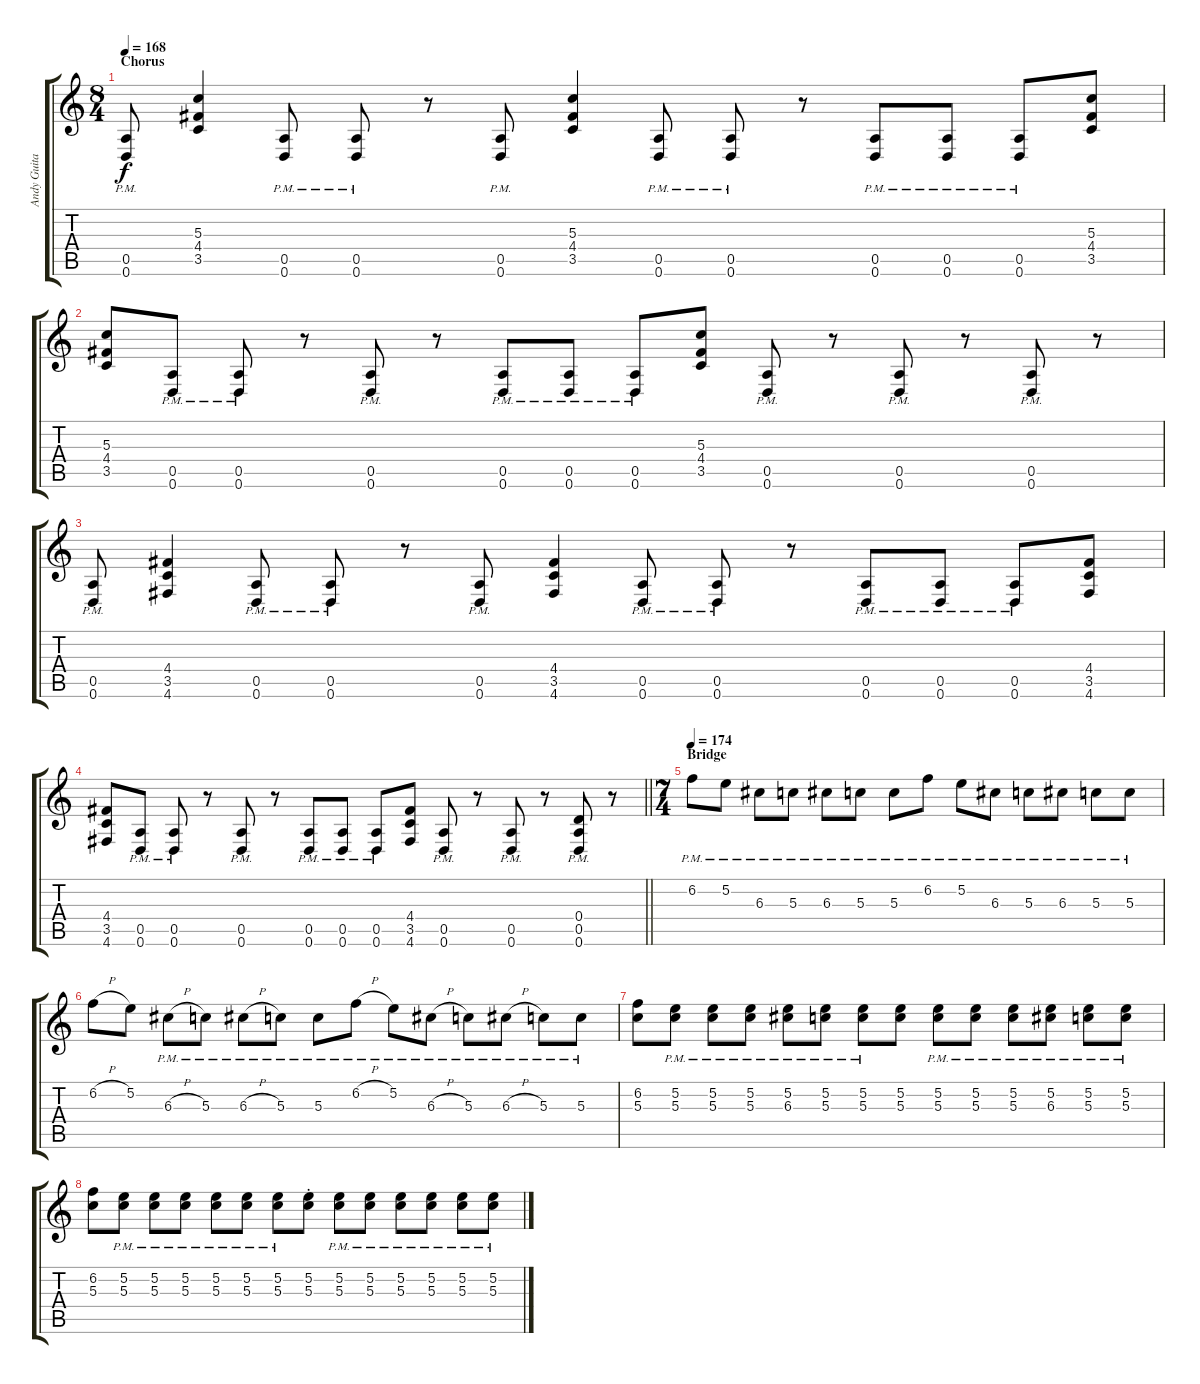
\track ("Andy Guitar" "Andy Guita") {instrument distortionguitar}
\staff {score tabs}
\tuning (E4 B3 G3 D3 A2 D2) {hide}
\ts (8 4)
\section ("" "Chorus")
\tempo 168
\clef g2
\ks c
(0.5{pm} 0.6{pm}).8{dy f} (5.3 4.4 3.5).4 (0.5{pm} 0.6{pm}).8 (0.5{pm} 0.6{pm}).8 r.8 (0.5{pm} 0.6{pm}).8 (5.3 4.4 3.5).4 (0.5{pm} 0.6{pm}).8 (0.5{pm} 0.6{pm}).8 r.8 (0.5{pm} 0.6{pm}).8 (0.5{pm} 0.6{pm}).8 (0.5{pm} 0.6{pm}).8 (5.3 4.4 3.5).8 |
(5.3 4.4 3.5).8 (0.5{pm} 0.6{pm}).8 (0.5{pm} 0.6{pm}).8 r.8 (0.5{pm} 0.6{pm}).8 r.8 (0.5{pm} 0.6{pm}).8 (0.5{pm} 0.6{pm}).8 (0.5{pm} 0.6{pm}).8 (5.3 4.4 3.5).8 (0.5{pm} 0.6{pm}).8 r.8 (0.5{pm} 0.6{pm}).8 r.8 (0.5{pm} 0.6{pm}).8 r.8 |
(0.5{pm} 0.6{pm}).8 (4.4 3.5 4.6).4 (0.5{pm} 0.6{pm}).8 (0.5{pm} 0.6{pm}).8 r.8 (0.5{pm} 0.6{pm}).8 (4.4 3.5 4.6).4 (0.5{pm} 0.6{pm}).8 (0.5{pm} 0.6{pm}).8 r.8 (0.5{pm} 0.6{pm}).8 (0.5{pm} 0.6{pm}).8 (0.5{pm} 0.6{pm}).8 (4.4 3.5 4.6).8 |
\barLineRight lightlight
(4.4 3.5 4.6).8 (0.5{pm} 0.6{pm}).8 (0.5{pm} 0.6{pm}).8 r.8 (0.5{pm} 0.6{pm}).8 r.8 (0.5{pm} 0.6{pm}).8 (0.5{pm} 0.6{pm}).8 (0.5{pm} 0.6{pm}).8 (4.4 3.5 4.6).8 (0.5{pm} 0.6{pm}).8 r.8 (0.5{pm} 0.6{pm}).8 r.8 (0.4{pm} 0.5{pm} 0.6{pm}).8 r.8 |
\ts (7 4)
\section ("" "Bridge")
\tempo 174
6.2{pm}.8 5.2{pm}.8 6.3{pm}.8 5.3{pm}.8 6.3{pm}.8 5.3{pm}.8 5.3{pm}.8 6.2{pm}.8 5.2{pm}.8 6.3{pm}.8 5.3{pm}.8 6.3{pm}.8 5.3{pm}.8 5.3{pm}.8 |
6.2{h}.8 5.2.8 6.3{h pm}.8 5.3{pm}.8 6.3{h pm}.8 5.3{pm}.8 5.3{pm}.8 6.2{h pm}.8 5.2{pm}.8 6.3{h pm}.8 5.3{pm}.8 6.3{h pm}.8 5.3{pm}.8 5.3{pm}.8 |
(6.2 5.3).8 (5.2{pm} 5.3{pm}).8 (5.2{pm} 5.3{pm}).8 (5.2{pm} 5.3{pm}).8 (5.2{pm} 6.3{pm}).8 (5.2{pm} 5.3{pm}).8 (5.2{pm} 5.3{pm}).8 (5.2 5.3).8 (5.2{pm} 5.3{pm}).8 (5.2{pm} 5.3{pm}).8 (5.2{pm} 5.3{pm}).8 (5.2{pm} 6.3{pm}).8 (5.2{pm} 5.3{pm}).8 (5.2{pm} 5.3{pm}).8 |
(6.2 5.3).8 (5.2{pm} 5.3{pm}).8 (5.2{pm} 5.3{pm}).8 (5.2{pm} 5.3{pm}).8 (5.2{pm} 5.3{pm}).8 (5.2{pm} 5.3{pm}).8 (5.2{pm} 5.3{pm}).8 (5.2{st} 5.3).8 (5.2{pm} 5.3{pm}).8 (5.2{pm} 5.3{pm}).8 (5.2{pm} 5.3{pm}).8 (5.2{pm} 5.3{pm}).8 (5.2{pm} 5.3{pm}).8 (5.2{pm} 5.3{pm}).8
